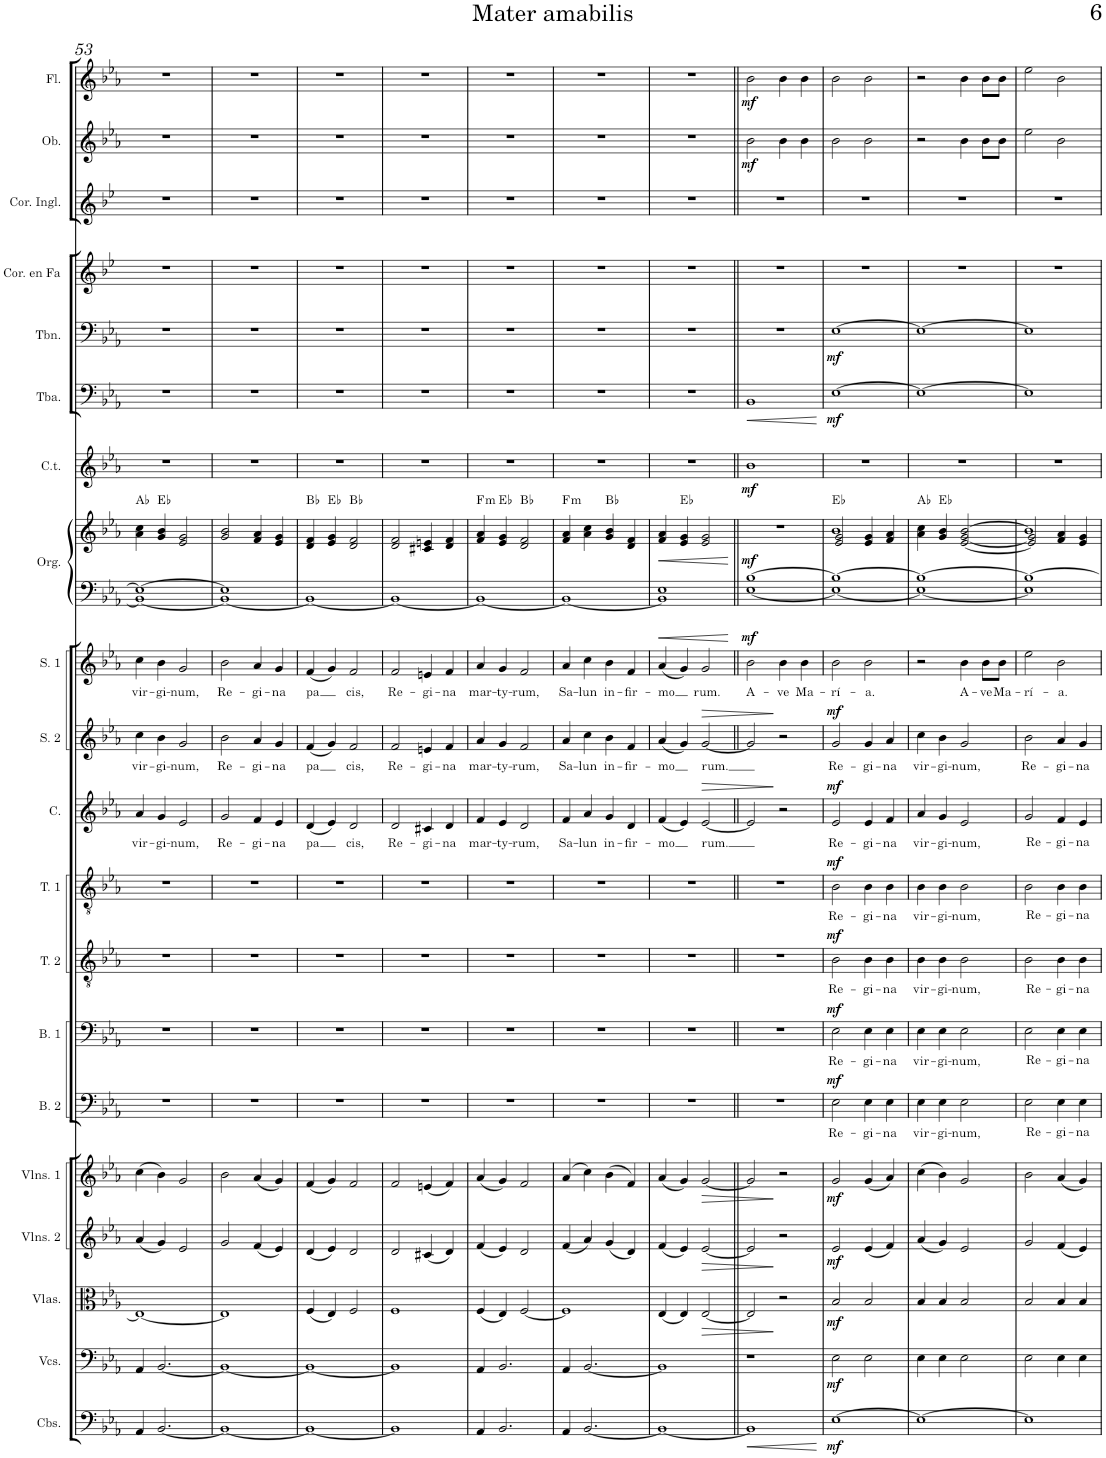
**kern	**dynam	**kern	**dynam	**kern	**dynam	**kern	**dynam	**kern	**dynam	**kern	**text	**dynam	**kern	**text	**dynam	**kern	**text	**dynam	**kern	**text	**dynam	**kern	**text	**dynam	**kern	**text	**dynam	**kern	**text	**dynam	**kern	**kern	**dynam	**harte	**kern	**dynam	**kern	**dynam	**kern	**dynam	**kern	**kern	**kern	**dynam	**kern	**dynam
*part20	*part20	*part19	*part19	*part18	*part18	*part17	*part17	*part16	*part16	*part15	*part15	*part15	*part14	*part14	*part14	*part13	*part13	*part13	*part12	*part12	*part12	*part11	*part11	*part11	*part10	*part10	*part10	*part9	*part9	*part9	*part8	*part8	*part8	*part8	*part7	*part7	*part6	*part6	*part5	*part5	*part4	*part3	*part2	*part2	*part1	*part1
*staff21	*staff21	*staff20	*staff20	*staff19	*staff19	*staff18	*staff18	*staff17	*staff17	*staff16	*staff16	*staff16	*staff15	*staff15	*staff15	*staff14	*staff14	*staff14	*staff13	*staff13	*staff13	*staff12	*staff12	*staff12	*staff11	*staff11	*staff11	*staff10	*staff10	*staff10	*staff9	*staff8	*staff8/9	*	*staff7	*staff7	*staff6	*staff6	*staff5	*staff5	*staff4	*staff3	*staff2	*staff2	*staff1	*staff1
*I"Contrabajos	*	*I"Violonchelos	*	*I"Violas	*	*I"Violines 2	*	*I"Violines 1	*	*I"Bajo 2	*	*	*I"Bajo 1	*	*	*I"Tenor 2	*	*	*I"Tenor 1	*	*	*I"Contralto	*	*	*I"Soprano 2	*	*	*I"Soprano 1	*	*	*I"Órgano	*	*	*	*I"Campanas tubulares	*	*I"Tuba	*	*I"Trombón	*	*I"Trompa en Fa	*I"Corno inglés	*I"Oboe	*	*I"Flauta	*
*I'Cbs.	*	*I'Vcs.	*	*I'Vlas.	*	*I'Vlns. 2	*	*I'Vlns. 1	*	*I'B. 2	*	*	*I'B. 1	*	*	*I'T. 2	*	*	*I'T. 1	*	*	*I'C.	*	*	*I'S. 2	*	*	*I'S. 1	*	*	*	*	*	*	*I'C.t.	*	*I'Tba.	*	*I'Tbn.	*	*	*I'Cor. Ingl.	*I'Ob.	*	*I'Fl.	*
!!LO:PB:g=z
*clefF4	*	*clefF4	*	*clefC3	*	*clefG2	*	*clefG2	*	*clefF4	*	*	*clefF4	*	*	*clefGv2	*	*	*clefGv2	*	*	*clefG2	*	*	*clefG2	*	*	*clefG2	*	*	*clefF4	*clefG2	*	*	*clefG2	*	*clefF4	*	*clefF4	*	*clefG2	*clefG2	*clefG2	*	*clefG2	*
*Trd7c12	*	*	*	*	*	*	*	*	*	*	*	*	*	*	*	*	*	*	*	*	*	*	*	*	*	*	*	*	*	*	*	*	*	*	*	*	*	*	*	*	*Trd4c7	*Trd4c7	*	*	*	*
*k[b-e-a-]	*	*k[b-e-a-]	*	*k[b-e-a-]	*	*k[b-e-a-]	*	*k[b-e-a-]	*	*k[b-e-a-]	*	*	*k[b-e-a-]	*	*	*k[b-e-a-]	*	*	*k[b-e-a-]	*	*	*k[b-e-a-]	*	*	*k[b-e-a-]	*	*	*k[b-e-a-]	*	*	*k[b-e-a-]	*k[b-e-a-]	*	*	*k[b-e-a-]	*	*k[b-e-a-]	*	*k[b-e-a-]	*	*k[b-e-]	*k[b-e-]	*k[b-e-a-]	*	*k[b-e-a-]	*
*M2/2	*	*M2/2	*	*M2/2	*	*M2/2	*	*M2/2	*	*M2/2	*	*	*M2/2	*	*	*M2/2	*	*	*M2/2	*	*	*M2/2	*	*	*M2/2	*	*	*M2/2	*	*	*M2/2	*M2/2	*	*	*M2/2	*	*M2/2	*	*M2/2	*	*M2/2	*M2/2	*M2/2	*	*M2/2	*
*met(c|)	*	*met(c|)	*	*met(c|)	*	*met(c|)	*	*met(c|)	*	*met(c|)	*	*	*met(c|)	*	*	*met(c|)	*	*	*met(c|)	*	*	*met(c|)	*	*	*met(c|)	*	*	*met(c|)	*	*	*met(c|)	*met(c|)	*	*	*met(c|)	*	*met(c|)	*	*met(c|)	*	*met(c|)	*met(c|)	*met(c|)	*	*met(c|)	*
=53	=53	=53	=53	=53	=53	=53	=53	=53	=53	=53	=53	=53	=53	=53	=53	=53	=53	=53	=53	=53	=53	=53	=53	=53	=53	=53	=53	=53	=53	=53	=53	=53	=53	=53	=53	=53	=53	=53	=53	=53	=53	=53	=53	=53	=53	=53
!	!	!	!	!	!	!	!	!	!	!	!	!	!	!	!	!	!	!	!	!	!	!	!LO:LY:b	!	!	!LO:LY:b	!	!	!LO:LY:b	!	!	!	!	!	!	!	!	!	!	!	!	!	!	!	!	!
4AA-/	.	4AA-/	.	1E-_	.	(4a-/	.	(4cc\	.	1r	.	.	1r	.	.	1r	.	.	1r	.	.	4a-/	vir-	.	4cc\	vir-	.	4cc\	vir-	.	1BB-_ 1E-_	4a-\ 4cc\	.	Ab:maj	1r	.	1r	.	1r	.	1r	1r	1r	.	1r	.
!	!	!	!	!	!	!	!	!	!	!	!	!	!	!	!	!	!	!	!	!	!	!	!LO:LY:b	!	!	!LO:LY:b	!	!	!LO:LY:b	!	!	!	!	!	!	!	!	!	!	!	!	!	!	!	!	!
[2.BB-/	.	[2.BB-/	.	.	.	4g/)	.	4b-\)	.	.	.	.	.	.	.	.	.	.	.	.	.	4g/	-gi-	.	4b-\	-gi-	.	4b-\	-gi-	.	.	4g/ 4b-/	.	Eb:maj	.	.	.	.	.	.	.	.	.	.	.	.
!	!	!	!	!	!	!	!	!	!	!	!	!	!	!	!	!	!	!	!	!	!	!	!LO:LY:b	!	!	!LO:LY:b	!	!	!LO:LY:b	!	!	!	!	!	!	!	!	!	!	!	!	!	!	!	!	!
.	.	.	.	.	.	2e-/	.	2g/	.	.	.	.	.	.	.	.	.	.	.	.	.	2e-/	-num,	.	2g/	-num,	.	2g/	-num,	.	.	2e-/ 2g/	.	.	.	.	.	.	.	.	.	.	.	.	.	.
=54	=54	=54	=54	=54	=54	=54	=54	=54	=54	=54	=54	=54	=54	=54	=54	=54	=54	=54	=54	=54	=54	=54	=54	=54	=54	=54	=54	=54	=54	=54	=54	=54	=54	=54	=54	=54	=54	=54	=54	=54	=54	=54	=54	=54	=54	=54
!	!	!	!	!	!	!	!	!	!	!	!	!	!	!	!	!	!	!	!	!	!	!	!LO:LY:b	!	!	!LO:LY:b	!	!	!LO:LY:b	!	!	!	!	!	!	!	!	!	!	!	!	!	!	!	!	!
1BB-_	.	1BB-_	.	1E-]	.	2g/	.	2b-\	.	1r	.	.	1r	.	.	1r	.	.	1r	.	.	2g/	Re-	.	2b-\	Re-	.	2b-\	Re-	.	1BB-_ 1E-]	2g/ 2b-/	.	.	1r	.	1r	.	1r	.	1r	1r	1r	.	1r	.
!	!	!	!	!	!	!	!	!	!	!	!	!	!	!	!	!	!	!	!	!	!	!	!LO:LY:b	!	!	!LO:LY:b	!	!	!LO:LY:b	!	!	!	!	!	!	!	!	!	!	!	!	!	!	!	!	!
.	.	.	.	.	.	(4f/	.	(4a-/	.	.	.	.	.	.	.	.	.	.	.	.	.	4f/	-gi-	.	4a-/	-gi-	.	4a-/	-gi-	.	.	4f/ 4a-/	.	.	.	.	.	.	.	.	.	.	.	.	.	.
!	!	!	!	!	!	!	!	!	!	!	!	!	!	!	!	!	!	!	!	!	!	!	!LO:LY:b	!	!	!LO:LY:b	!	!	!LO:LY:b	!	!	!	!	!	!	!	!	!	!	!	!	!	!	!	!	!
.	.	.	.	.	.	4e-/)	.	4g/)	.	.	.	.	.	.	.	.	.	.	.	.	.	4e-/	-na	.	4g/	-na	.	4g/	-na	.	.	4e-/ 4g/	.	.	.	.	.	.	.	.	.	.	.	.	.	.
=55	=55	=55	=55	=55	=55	=55	=55	=55	=55	=55	=55	=55	=55	=55	=55	=55	=55	=55	=55	=55	=55	=55	=55	=55	=55	=55	=55	=55	=55	=55	=55	=55	=55	=55	=55	=55	=55	=55	=55	=55	=55	=55	=55	=55	=55	=55
!	!	!	!	!	!	!	!	!	!	!	!	!	!	!	!	!	!	!	!	!	!	!	!LO:LY:b	!	!	!LO:LY:b	!	!	!LO:LY:b	!	!	!	!	!	!	!	!	!	!	!	!	!	!	!	!	!
1BB-_	.	1BB-_	.	(4F/	.	(4d/	.	(4f/	.	1r	.	.	1r	.	.	1r	.	.	1r	.	.	(4d/	pa	.	(4f/	pa	.	(4f/	pa	.	1BB-_	4d/ 4f/	.	Bb:maj	1r	.	1r	.	1r	.	1r	1r	1r	.	1r	.
.	.	.	.	4E-/)	.	4e-/)	.	4g/)	.	.	.	.	.	.	.	.	.	.	.	.	.	4e-/)	.	.	4g/)	.	.	4g/)	.	.	.	4e-/ 4g/	.	Eb:maj	.	.	.	.	.	.	.	.	.	.	.	.
!	!	!	!	!	!	!	!	!	!	!	!	!	!	!	!	!	!	!	!	!	!	!	!LO:LY:b	!	!	!LO:LY:b	!	!	!LO:LY:b	!	!	!	!	!	!	!	!	!	!	!	!	!	!	!	!	!
.	.	.	.	2F/	.	2d/	.	2f/	.	.	.	.	.	.	.	.	.	.	.	.	.	2d/	cis,	.	2f/	cis,	.	2f/	cis,	.	.	2d/ 2f/	.	Bb:maj	.	.	.	.	.	.	.	.	.	.	.	.
=56	=56	=56	=56	=56	=56	=56	=56	=56	=56	=56	=56	=56	=56	=56	=56	=56	=56	=56	=56	=56	=56	=56	=56	=56	=56	=56	=56	=56	=56	=56	=56	=56	=56	=56	=56	=56	=56	=56	=56	=56	=56	=56	=56	=56	=56	=56
!	!	!	!	!	!	!	!	!	!	!	!	!	!	!	!	!	!	!	!	!	!	!	!LO:LY:b	!	!	!LO:LY:b	!	!	!LO:LY:b	!	!	!	!	!	!	!	!	!	!	!	!	!	!	!	!	!
1BB-]	.	1BB-]	.	1F	.	2d/	.	2f/	.	1r	.	.	1r	.	.	1r	.	.	1r	.	.	2d/	Re-	.	2f/	Re-	.	2f/	Re-	.	1BB-_	2d/ 2f/	.	.	1r	.	1r	.	1r	.	1r	1r	1r	.	1r	.
!	!	!	!	!	!	!	!	!	!	!	!	!	!	!	!	!	!	!	!	!	!	!	!LO:LY:b	!	!	!LO:LY:b	!	!	!LO:LY:b	!	!	!	!	!	!	!	!	!	!	!	!	!	!	!	!	!
.	.	.	.	.	.	(4c#X/	.	(4en/	.	.	.	.	.	.	.	.	.	.	.	.	.	4c#X/	-gi-	.	4en/	-gi-	.	4en/	-gi-	.	.	4c#X/ 4en/	.	.	.	.	.	.	.	.	.	.	.	.	.	.
!	!	!	!	!	!	!	!	!	!	!	!	!	!	!	!	!	!	!	!	!	!	!	!LO:LY:b	!	!	!LO:LY:b	!	!	!LO:LY:b	!	!	!	!	!	!	!	!	!	!	!	!	!	!	!	!	!
.	.	.	.	.	.	4d/)	.	4f/)	.	.	.	.	.	.	.	.	.	.	.	.	.	4d/	-na	.	4f/	-na	.	4f/	-na	.	.	4d/ 4f/	.	.	.	.	.	.	.	.	.	.	.	.	.	.
=57	=57	=57	=57	=57	=57	=57	=57	=57	=57	=57	=57	=57	=57	=57	=57	=57	=57	=57	=57	=57	=57	=57	=57	=57	=57	=57	=57	=57	=57	=57	=57	=57	=57	=57	=57	=57	=57	=57	=57	=57	=57	=57	=57	=57	=57	=57
!	!	!	!	!	!	!	!	!	!	!	!	!	!	!	!	!	!	!	!	!	!	!	!LO:LY:b	!	!	!LO:LY:b	!	!	!LO:LY:b	!	!	!	!	!LO:H:kt=m	!	!	!	!	!	!	!	!	!	!	!	!
4AA-/	.	4AA-/	.	(4F/	.	(4f/	.	(4a-/	.	1r	.	.	1r	.	.	1r	.	.	1r	.	.	4f/	mar-	.	4a-/	mar-	.	4a-/	mar-	.	1BB-_	4f/ 4a-/	.	F:min	1r	.	1r	.	1r	.	1r	1r	1r	.	1r	.
!	!	!	!	!	!	!	!	!	!	!	!	!	!	!	!	!	!	!	!	!	!	!	!LO:LY:b	!	!	!LO:LY:b	!	!	!LO:LY:b	!	!	!	!	!	!	!	!	!	!	!	!	!	!	!	!	!
2.BB-/	.	2.BB-/	.	4E-/)	.	4e-/)	.	4g/)	.	.	.	.	.	.	.	.	.	.	.	.	.	4e-/	-ty-	.	4g/	-ty-	.	4g/	-ty-	.	.	4e-/ 4g/	.	Eb:maj	.	.	.	.	.	.	.	.	.	.	.	.
!	!	!	!	!	!	!	!	!	!	!	!	!	!	!	!	!	!	!	!	!	!	!	!LO:LY:b	!	!	!LO:LY:b	!	!	!LO:LY:b	!	!	!	!	!	!	!	!	!	!	!	!	!	!	!	!	!
.	.	.	.	[2F/	.	2d/	.	2f/	.	.	.	.	.	.	.	.	.	.	.	.	.	2d/	-rum,	.	2f/	-rum,	.	2f/	-rum,	.	.	2d/ 2f/	.	Bb:maj	.	.	.	.	.	.	.	.	.	.	.	.
=58	=58	=58	=58	=58	=58	=58	=58	=58	=58	=58	=58	=58	=58	=58	=58	=58	=58	=58	=58	=58	=58	=58	=58	=58	=58	=58	=58	=58	=58	=58	=58	=58	=58	=58	=58	=58	=58	=58	=58	=58	=58	=58	=58	=58	=58	=58
!	!	!	!	!	!	!	!	!	!	!	!	!	!	!	!	!	!	!	!	!	!	!	!LO:LY:b	!	!	!LO:LY:b	!	!	!LO:LY:b	!	!	!	!	!LO:H:kt=m	!	!	!	!	!	!	!	!	!	!	!	!
4AA-/	.	4AA-/	.	1F]	.	(4f/	.	(4a-/	.	1r	.	.	1r	.	.	1r	.	.	1r	.	.	4f/	-Sa-	.	4a-/	-Sa-	.	4a-/	-Sa-	.	1BB-_	4f/ 4a-/	.	F:min	1r	.	1r	.	1r	.	1r	1r	1r	.	1r	.
!	!	!	!	!	!	!	!	!	!	!	!	!	!	!	!	!	!	!	!	!	!	!	!LO:LY:b	!	!	!LO:LY:b	!	!	!LO:LY:b	!	!	!	!	!	!	!	!	!	!	!	!	!	!	!	!	!
[2.BB-/	.	[2.BB-/	.	.	.	4a-/)	.	4cc\)	.	.	.	.	.	.	.	.	.	.	.	.	.	4a-/	-lun	.	4cc\	-lun	.	4cc\	-lun	.	.	4a-\ 4cc\	.	.	.	.	.	.	.	.	.	.	.	.	.	.
!	!	!	!	!	!	!	!	!	!	!	!	!	!	!	!	!	!	!	!	!	!	!	!LO:LY:b	!	!	!LO:LY:b	!	!	!LO:LY:b	!	!	!	!	!	!	!	!	!	!	!	!	!	!	!	!	!
.	.	.	.	.	.	(4g/	.	(4b-\	.	.	.	.	.	.	.	.	.	.	.	.	.	4g/	in-	.	4b-\	in-	.	4b-\	in-	.	.	4g/ 4b-/	.	Bb:maj	.	.	.	.	.	.	.	.	.	.	.	.
!	!	!	!	!	!	!	!	!	!	!	!	!	!	!	!	!	!	!	!	!	!	!	!LO:LY:b	!	!	!LO:LY:b	!	!	!LO:LY:b	!	!	!	!	!	!	!	!	!	!	!	!	!	!	!	!	!
.	.	.	.	.	.	4d/)	.	4f/)	.	.	.	.	.	.	.	.	.	.	.	.	.	4d/	-fir-	.	4f/	-fir-	.	4f/	-fir-	.	.	4d/ 4f/	.	.	.	.	.	.	.	.	.	.	.	.	.	.
=59	=59	=59	=59	=59	=59	=59	=59	=59	=59	=59	=59	=59	=59	=59	=59	=59	=59	=59	=59	=59	=59	=59	=59	=59	=59	=59	=59	=59	=59	=59	=59	=59	=59	=59	=59	=59	=59	=59	=59	=59	=59	=59	=59	=59	=59	=59
!	!	!	!	!	!	!	!	!	!	!	!	!	!	!	!	!	!	!	!	!	!	!	!LO:LY:b	!	!	!LO:LY:b	!	!	!LO:LY:b	!LO:HP:b	!	!	!LO:HP:b	!	!	!	!	!	!	!	!	!	!	!	!	!
1BB-_	.	1BB-]	.	(4E-/	.	(4f/	.	(4a-/	.	1r	.	.	1r	.	.	1r	.	.	1r	.	.	(4f/	-mo	.	(4a-/	-mo	.	(4a-/	-mo	<	1BB-] 1E-	4f/ 4a-/	<	.	1r	.	1r	.	1r	.	1r	1r	1r	.	1r	.
.	.	.	.	4E-/)	.	4e-/)	.	4g/)	.	.	.	.	.	.	.	.	.	.	.	.	.	4e-/)	.	.	4g/)	.	.	4g/)	.	.	.	4e-/ 4g/	.	Eb:maj	.	.	.	.	.	.	.	.	.	.	.	.
!	!	!	!	!	!LO:HP:b	!	!LO:HP:b	!	!LO:HP:b	!	!	!	!	!	!	!	!	!	!	!	!	!	!LO:LY:b	!LO:HP:b	!	!LO:LY:b	!LO:HP:b	!	!LO:LY:b	!	!	!	!	!	!	!	!	!	!	!	!	!	!	!	!	!
.	.	.	.	[2E-/	>	[2e-/	>	[2g/	>	.	.	.	.	.	.	.	.	.	.	.	.	[2e-/	rum.	>	[2g/	rum.	>	2g/	rum.	.	.	2e-/ 2g/	.	.	.	.	.	.	.	.	.	.	.	.	.	.
.	.	.	.	.	.	.	.	.	.	.	.	.	.	.	.	.	.	.	.	.	.	.	.	.	.	.	.	.	.	[	.	.	[	.	.	.	.	.	.	.	.	.	.	.	.	.
=60||	=60||	=60||	=60||	=60||	=60||	=60||	=60||	=60||	=60||	=60||	=60||	=60||	=60||	=60||	=60||	=60||	=60||	=60||	=60||	=60||	=60||	=60||	=60||	=60||	=60||	=60||	=60||	=60||	=60||	=60||	=60||	=60||	=60||	=60||	=60||	=60||	=60||	=60||	=60||	=60||	=60||	=60||	=60||	=60||	=60||	=60||
!	!LO:HP:b	!	!	!	!	!	!	!	!	!	!	!	!	!	!	!	!	!	!	!	!	!	!	!	!	!	!	!	!LO:LY:b	!LO:DY:a	!	!	!LO:DY:b	!	!	!LO:DY:b	!	!LO:HP:b	!	!	!	!	!	!LO:DY:b	!	!LO:DY:b
1BB-]	<	1r	.	2E-/]	.	2e-/]	.	2g/]	.	1r	.	.	1r	.	.	1r	.	.	1r	.	.	2e-/]	.	.	2g/]	.	.	2b-\	A-	mf	[1E- [1B-	1r	mf	.	1b-	mf	1BB-	<	1r	.	1r	1r	2b-\	mf	2b-\	mf
!	!	!	!	!	!	!	!	!	!	!	!	!	!	!	!	!	!	!	!	!	!	!	!	!	!	!	!	!	!LO:LY:b	!	!	!	!	!	!	!	!	!	!	!	!	!	!	!	!	!
.	.	.	.	2r	]	2r	]	2r	]	.	.	.	.	.	.	.	.	.	.	.	.	2r	.	]	2r	.	]	4b-\	-ve	.	.	.	.	.	.	.	.	.	.	.	.	.	4b-\	.	4b-\	.
!	!	!	!	!	!	!	!	!	!	!	!	!	!	!	!	!	!	!	!	!	!	!	!	!	!	!	!	!	!LO:LY:b	!	!	!	!	!	!	!	!	!	!	!	!	!	!	!	!	!
.	.	.	.	.	.	.	.	.	.	.	.	.	.	.	.	.	.	.	.	.	.	.	.	.	.	.	.	4b-\	Ma-	.	.	.	.	.	.	.	.	.	.	.	.	.	4b-\	.	4b-\	.
.	[	.	.	.	.	.	.	.	.	.	.	.	.	.	.	.	.	.	.	.	.	.	.	.	.	.	.	.	.	.	.	.	.	.	.	.	.	[	.	.	.	.	.	.	.	.
=61	=61	=61	=61	=61	=61	=61	=61	=61	=61	=61	=61	=61	=61	=61	=61	=61	=61	=61	=61	=61	=61	=61	=61	=61	=61	=61	=61	=61	=61	=61	=61	=61	=61	=61	=61	=61	=61	=61	=61	=61	=61	=61	=61	=61	=61	=61
!	!LO:DY:b	!	!LO:DY:b	!	!LO:DY:b	!	!LO:DY:b	!	!LO:DY:b	!	!LO:LY:b	!LO:DY:a	!	!LO:LY:b	!LO:DY:a	!	!LO:LY:b	!LO:DY:a	!	!LO:LY:b	!LO:DY:a	!	!LO:LY:b	!LO:DY:a	!	!LO:LY:b	!LO:DY:a	!	!LO:LY:b	!	!	!	!	!	!	!	!	!LO:DY:b	!	!LO:DY:b	!	!	!	!	!	!
*	*	*	*	*	*	*	*	*	*	*	*	*	*	*	*	*	*	*	*	*	*	*	*	*	*	*	*	*	*	*	*	*^	*	*	*	*	*	*	*	*	*	*	*	*	*	*
[1E-	mf	2E-\	mf	2B-/	mf	2e-/	mf	2g/	mf	2E-\	Re-	mf	2E-\	Re-	mf	2B-\	Re-	mf	2B-\	Re-	mf	2e-/	Re-	mf	2g/	Re-	mf	2b-\	-rí-	.	1E-_ 1B-_	2e-/ 2g/	1b-	.	Eb:maj	1r	.	[1E-	mf	[1E-	mf	1r	1r	2b-\	.	2b-\	.
!	!	!	!	!	!	!	!	!	!	!	!LO:LY:b	!	!	!LO:LY:b	!	!	!LO:LY:b	!	!	!LO:LY:b	!	!	!LO:LY:b	!	!	!LO:LY:b	!	!	!LO:LY:b	!	!	!	!	!	!	!	!	!	!	!	!	!	!	!	!	!	!
.	.	2E-\	.	2B-/	.	(4e-/	.	(4g/	.	4E-\	-gi-	.	4E-\	-gi-	.	4B-\	-gi-	.	4B-\	-gi-	.	4e-/	-gi-	.	4g/	-gi-	.	2b-\	-a.	.	.	4e-/ 4g/	.	.	.	.	.	.	.	.	.	.	.	2b-\	.	2b-\	.
!	!	!	!	!	!	!	!	!	!	!	!LO:LY:b	!	!	!LO:LY:b	!	!	!LO:LY:b	!	!	!LO:LY:b	!	!	!LO:LY:b	!	!	!LO:LY:b	!	!	!	!	!	!	!	!	!	!	!	!	!	!	!	!	!	!	!	!	!
.	.	.	.	.	.	4f/)	.	4a-/)	.	4E-\	-na	.	4E-\	-na	.	4B-\	-na	.	4B-\	-na	.	4f/	-na	.	4a-/	-na	.	.	.	.	.	4f/ 4a-/	.	.	.	.	.	.	.	.	.	.	.	.	.	.	.
*	*	*	*	*	*	*	*	*	*	*	*	*	*	*	*	*	*	*	*	*	*	*	*	*	*	*	*	*	*	*	*	*v	*v	*	*	*	*	*	*	*	*	*	*	*	*	*	*
=62	=62	=62	=62	=62	=62	=62	=62	=62	=62	=62	=62	=62	=62	=62	=62	=62	=62	=62	=62	=62	=62	=62	=62	=62	=62	=62	=62	=62	=62	=62	=62	=62	=62	=62	=62	=62	=62	=62	=62	=62	=62	=62	=62	=62	=62	=62
!	!	!	!	!	!	!	!	!	!	!	!LO:LY:b	!	!	!LO:LY:b	!	!	!LO:LY:b	!	!	!LO:LY:b	!	!	!LO:LY:b	!	!	!LO:LY:b	!	!	!	!	!	!	!	!	!	!	!	!	!	!	!	!	!	!	!	!
1E-_	.	4E-\	.	4B-/	.	(4a-/	.	(4cc\	.	4E-\	vir-	.	4E-\	vir-	.	4B-\	vir-	.	4B-\	vir-	.	4a-/	vir-	.	4cc\	vir-	.	2r	.	.	1E-_ 1B-_	4a-\ 4cc\	.	Ab:maj	1r	.	1E-_	.	1E-_	.	1r	1r	2r	.	2r	.
!	!	!	!	!	!	!	!	!	!	!	!LO:LY:b	!	!	!LO:LY:b	!	!	!LO:LY:b	!	!	!LO:LY:b	!	!	!LO:LY:b	!	!	!LO:LY:b	!	!	!	!	!	!	!	!	!	!	!	!	!	!	!	!	!	!	!	!
.	.	4E-\	.	4B-/	.	4g/)	.	4b-\)	.	4E-\	-gi-	.	4E-\	-gi-	.	4B-\	-gi-	.	4B-\	-gi-	.	4g/	-gi-	.	4b-\	-gi-	.	.	.	.	.	4g/ 4b-/	.	Eb:maj	.	.	.	.	.	.	.	.	.	.	.	.
!	!	!	!	!	!	!	!	!	!	!	!LO:LY:b	!	!	!LO:LY:b	!	!	!LO:LY:b	!	!	!LO:LY:b	!	!	!LO:LY:b	!	!	!LO:LY:b	!	!	!LO:LY:b	!	!	!	!	!	!	!	!	!	!	!	!	!	!	!	!	!
.	.	2E-\	.	2B-/	.	2e-/	.	2g/	.	2E-\	-num,	.	2E-\	-num,	.	2B-\	-num,	.	2B-\	-num,	.	2e-/	-num,	.	2g/	-num,	.	4b-\	A-	.	.	[<2e-/ [<2g/ [>2b-/	.	.	.	.	.	.	.	.	.	.	4b-\	.	4b-\	.
!	!	!	!	!	!	!	!	!	!	!	!	!	!	!	!	!	!	!	!	!	!	!	!	!	!	!	!	!	!LO:LY:b	!	!	!	!	!	!	!	!	!	!	!	!	!	!	!	!	!
.	.	.	.	.	.	.	.	.	.	.	.	.	.	.	.	.	.	.	.	.	.	.	.	.	.	.	.	8b-\L	-ve	.	.	.	.	.	.	.	.	.	.	.	.	.	8b-\L	.	8b-\L	.
!	!	!	!	!	!	!	!	!	!	!	!	!	!	!	!	!	!	!	!	!	!	!	!	!	!	!	!	!	!LO:LY:b	!	!	!	!	!	!	!	!	!	!	!	!	!	!	!	!	!
.	.	.	.	.	.	.	.	.	.	.	.	.	.	.	.	.	.	.	.	.	.	.	.	.	.	.	.	8b-\J	Ma-	.	.	.	.	.	.	.	.	.	.	.	.	.	8b-\J	.	8b-\J	.
=63	=63	=63	=63	=63	=63	=63	=63	=63	=63	=63	=63	=63	=63	=63	=63	=63	=63	=63	=63	=63	=63	=63	=63	=63	=63	=63	=63	=63	=63	=63	=63	=63	=63	=63	=63	=63	=63	=63	=63	=63	=63	=63	=63	=63	=63	=63
!	!	!	!	!	!	!	!	!	!	!	!LO:LY:b	!	!	!LO:LY:b	!	!	!LO:LY:b	!	!	!LO:LY:b	!	!	!LO:LY:b	!	!	!LO:LY:b	!	!	!LO:LY:b	!	!	!	!	!	!	!	!	!	!	!	!	!	!	!	!	!
*	*	*	*	*	*	*	*	*	*	*	*	*	*	*	*	*	*	*	*	*	*	*	*	*	*	*	*	*	*	*	*	*^	*	*	*	*	*	*	*	*	*	*	*	*	*	*
1E-]	.	2E-\	.	2B-/	.	2g/	.	2b-\	.	2E-\	Re-	.	2E-\	Re-	.	2B-\	Re-	.	2B-\	Re-	.	2g/	Re-	.	2b-\	Re-	.	2ee-\	-rí-	.	1E-] 1B-_	2e-/] 2g/]	1b-]	.	.	1r	.	1E-]	.	1E-]	.	1r	1r	2ee-\	.	2ee-\	.
!	!	!	!	!	!	!	!	!	!	!	!LO:LY:b	!	!	!LO:LY:b	!	!	!LO:LY:b	!	!	!LO:LY:b	!	!	!LO:LY:b	!	!	!LO:LY:b	!	!	!LO:LY:b	!	!	!	!	!	!	!	!	!	!	!	!	!	!	!	!	!	!
.	.	4E-\	.	4B-/	.	(4f/	.	(4a-/	.	4E-\	-gi-	.	4E-\	-gi-	.	4B-\	-gi-	.	4B-\	-gi-	.	4f/	-gi-	.	4a-/	-gi-	.	2b-\	-a.	.	.	4f/ 4a-/	.	.	.	.	.	.	.	.	.	.	.	2b-\	.	2b-\	.
!	!	!	!	!	!	!	!	!	!	!	!LO:LY:b	!	!	!LO:LY:b	!	!	!LO:LY:b	!	!	!LO:LY:b	!	!	!LO:LY:b	!	!	!LO:LY:b	!	!	!	!	!	!	!	!	!	!	!	!	!	!	!	!	!	!	!	!	!
.	.	4E-\	.	4B-/	.	4e-/)	.	4g/)	.	4E-\	-na	.	4E-\	-na	.	4B-\	-na	.	4B-\	-na	.	4e-/	-na	.	4g/	-na	.	.	.	.	.	4e-/ 4g/	.	.	.	.	.	.	.	.	.	.	.	.	.	.	.
*	*	*	*	*	*	*	*	*	*	*	*	*	*	*	*	*	*	*	*	*	*	*	*	*	*	*	*	*	*	*	*	*v	*v	*	*	*	*	*	*	*	*	*	*	*	*	*	*
=	=	=	=	=	=	=	=	=	=	=	=	=	=	=	=	=	=	=	=	=	=	=	=	=	=	=	=	=	=	=	=	=	=	=	=	=	=	=	=	=	=	=	=	=	=	=
*-	*-	*-	*-	*-	*-	*-	*-	*-	*-	*-	*-	*-	*-	*-	*-	*-	*-	*-	*-	*-	*-	*-	*-	*-	*-	*-	*-	*-	*-	*-	*-	*-	*-	*-	*-	*-	*-	*-	*-	*-	*-	*-	*-	*-	*-	*-
